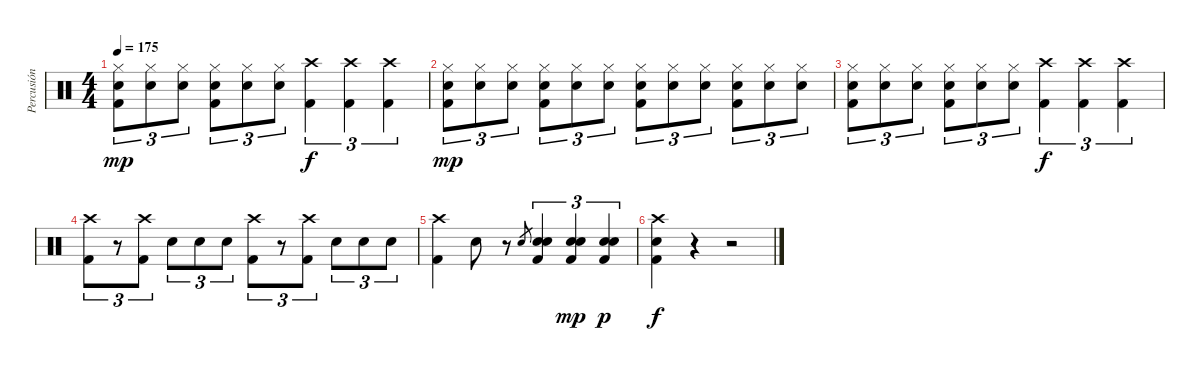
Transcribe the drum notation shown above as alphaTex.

\track ("Percusión" "Percusión") {instrument percussion}
\staff {score}
\articulation defaults
\ts (4 4)
\tempo 175
\clef neutral
\ks c
("Snare (hit) 2" "Kick (hit) 2" "Hi-Hat (closed)").8{tu (3 2) dy mp} ("Snare (hit) 2" "Hi-Hat (closed)").8{tu (3 2)} ("Snare (hit) 2" "Hi-Hat (closed)").8{tu (3 2)} ("Snare (hit) 2" "Kick (hit) 2" "Hi-Hat (closed)").8{tu (3 2)} ("Snare (hit) 2" "Hi-Hat (closed)").8{tu (3 2)} ("Snare (hit) 2" "Hi-Hat (closed)").8{tu (3 2)} ("Crash high (hit)" "Kick (hit) 2").4{tu (3 2) dy f} ("Crash high (hit)" "Kick (hit) 2").4{tu (3 2)} ("Crash high (hit)" "Kick (hit) 2").4{tu (3 2)} |
("Snare (hit) 2" "Kick (hit) 2" "Hi-Hat (closed)").8{tu (3 2) dy mp} ("Snare (hit) 2" "Hi-Hat (closed)").8{tu (3 2)} ("Snare (hit) 2" "Hi-Hat (closed)").8{tu (3 2)} ("Snare (hit) 2" "Kick (hit) 2" "Hi-Hat (closed)").8{tu (3 2)} ("Snare (hit) 2" "Hi-Hat (closed)").8{tu (3 2)} ("Snare (hit) 2" "Hi-Hat (closed)").8{tu (3 2)} ("Snare (hit) 2" "Kick (hit) 2" "Hi-Hat (closed)").8{tu (3 2)} ("Snare (hit) 2" "Hi-Hat (closed)").8{tu (3 2)} ("Snare (hit) 2" "Hi-Hat (closed)").8{tu (3 2)} ("Snare (hit) 2" "Kick (hit) 2" "Hi-Hat (closed)").8{tu (3 2)} ("Snare (hit) 2" "Hi-Hat (closed)").8{tu (3 2)} ("Snare (hit) 2" "Hi-Hat (closed)").8{tu (3 2)} |
("Snare (hit) 2" "Kick (hit) 2" "Hi-Hat (closed)").8{tu (3 2)} ("Snare (hit) 2" "Hi-Hat (closed)").8{tu (3 2)} ("Snare (hit) 2" "Hi-Hat (closed)").8{tu (3 2)} ("Snare (hit) 2" "Kick (hit) 2" "Hi-Hat (closed)").8{tu (3 2)} ("Snare (hit) 2" "Hi-Hat (closed)").8{tu (3 2)} ("Snare (hit) 2" "Hi-Hat (closed)").8{tu (3 2)} ("Crash high (hit)" "Kick (hit) 2").4{tu (3 2) dy f} ("Crash high (hit)" "Kick (hit) 2").4{tu (3 2)} ("Crash high (hit)" "Kick (hit) 2").4{tu (3 2)} |
("Crash high (hit)" "Kick (hit) 2").8{tu (3 2)} r.8{tu (3 2)} ("Crash high (hit)" "Kick (hit) 2").8{tu (3 2)} "Snare (hit) 2".8{tu (3 2)} "Snare (hit) 2".8{tu (3 2)} "Snare (hit) 2".8{tu (3 2)} ("Crash high (hit)" "Kick (hit) 2").8{tu (3 2)} r.8{tu (3 2)} ("Crash high (hit)" "Kick (hit) 2").8{tu (3 2)} "Snare (hit) 2".8{tu (3 2)} "Snare (hit) 2".8{tu (3 2)} "Snare (hit) 2".8{tu (3 2)} |
("Crash high (hit)" "Kick (hit) 2").4 "Snare (hit) 2".8 r.8 "Snare (hit) 2".8{gr} ("Kick (hit) 2" "Snare (hit) 2" "Snare (hit) 2").4{tu (3 2)} ("Kick (hit) 2" "Snare (hit) 2" "Snare (hit) 2").4{tu (3 2) dy mp} ("Kick (hit) 2" "Snare (hit) 2" "Snare (hit) 2").4{tu (3 2) dy p} |
("Crash high (hit)" "Snare (hit) 2" "Kick (hit) 2").4{dy f} r.4 r.2
